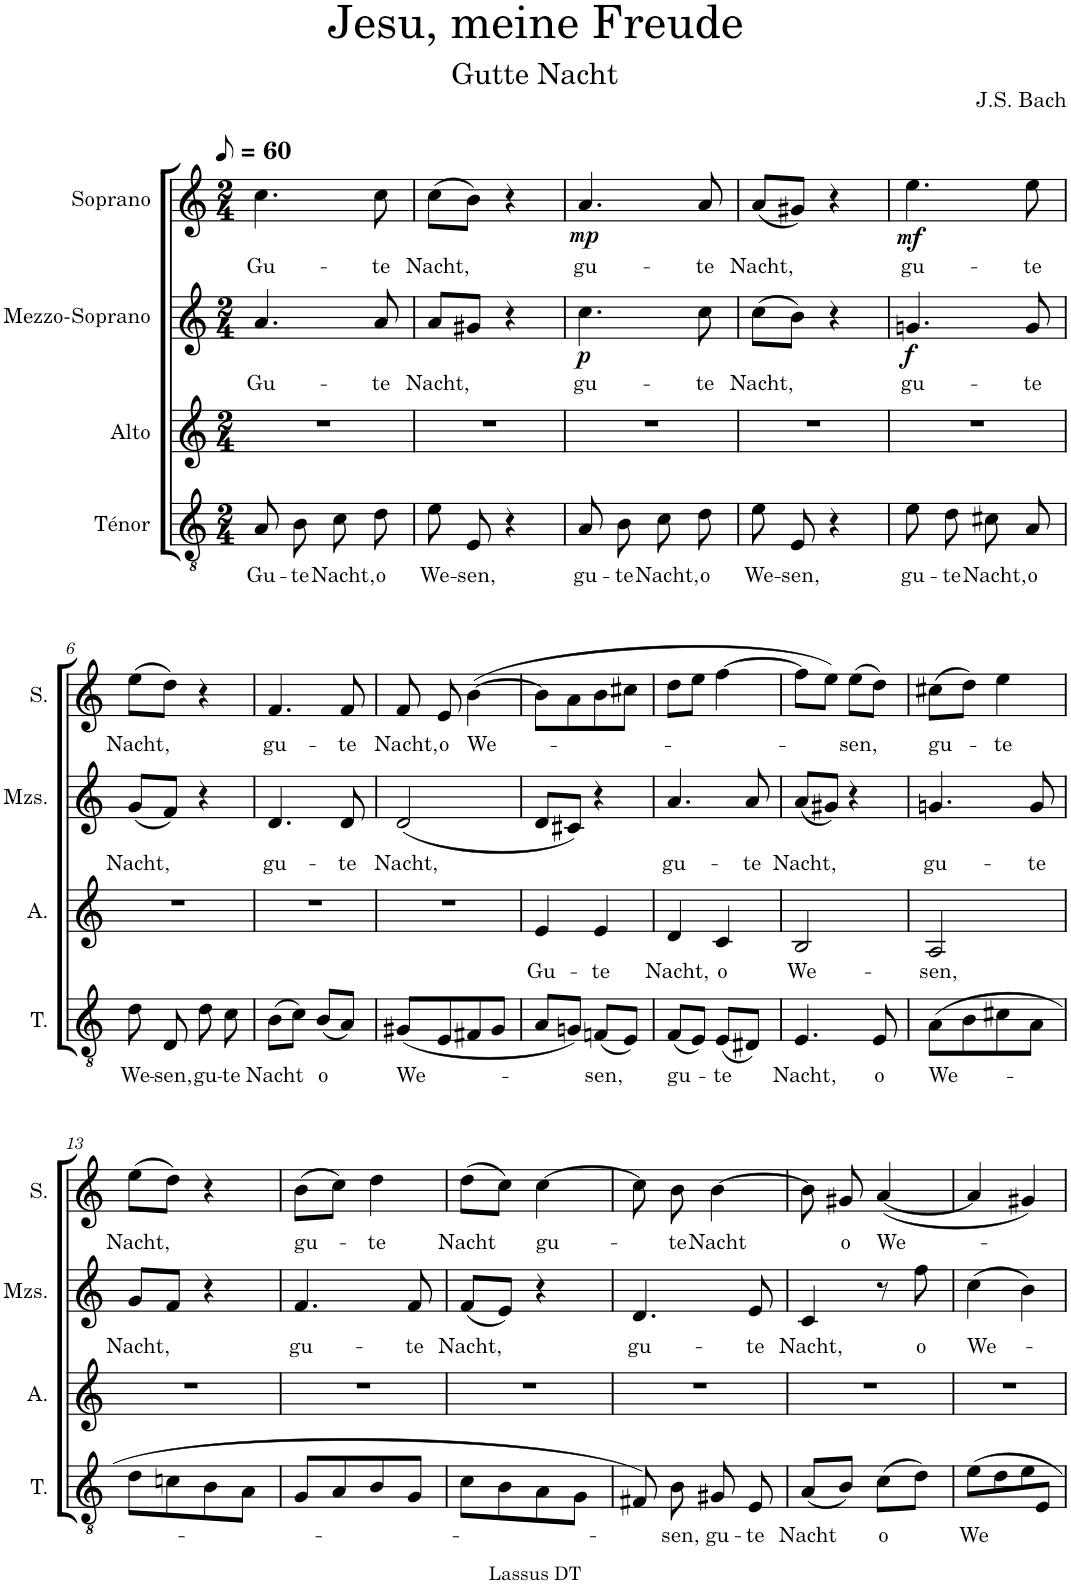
**kern	**text	**kern	**text	**kern	**text	**dynam	**kern	**text	**dynam
*part4	*part4	*part3	*part3	*part2	*part2	*part2	*part1	*part1	*part1
*staff4	*staff4	*staff3	*staff3	*staff2	*staff2	*staff2	*staff1	*staff1	*staff1
*I"Ténor	*	*I"Alto	*	*I"Mezzo-Soprano	*	*	*I"Soprano	*	*
*I'T.	*	*I'A.	*	*I'Mzs.	*	*	*I'S.	*	*
*clefGv2	*	*clefG2	*	*clefG2	*	*	*clefG2	*	*
*k[]	*	*k[]	*	*k[]	*	*	*k[]	*	*
*M2/4	*	*M2/4	*	*M2/4	*	*	*M2/4	*	*
*MM30	*	*MM30	*	*MM30	*	*	*MM30	*	*
=1	=1	=1	=1	=1	=1	=1	=1	=1	=1
!	!LO:LY:b	!	!	!	!LO:LY:b	!	!	!LO:LY:b	!
8A/	Gu-	2r	.	4.a/	Gu-	.	4.cc\	Gu-	.
!	!LO:LY:b	!	!	!	!	!	!	!	!
8B\	-te	.	.	.	.	.	.	.	.
!	!LO:LY:b	!	!	!	!	!	!	!	!
8c\	Nacht,	.	.	.	.	.	.	.	.
!	!LO:LY:b	!	!	!	!LO:LY:b	!	!	!LO:LY:b	!
8d\	o	.	.	8a/	-te	.	8cc\	-te	.
=2	=2	=2	=2	=2	=2	=2	=2	=2	=2
!	!LO:LY:b	!	!	!	!LO:LY:b	!	!	!LO:LY:b	!
8e\	We-	2r	.	8a/L	Nacht,	.	(8cc\L	Nacht,	.
!	!LO:LY:b	!	!	!	!	!	!	!	!
8E/	-sen,	.	.	8g#X/J	.	.	8b\J)	.	.
4r	.	.	.	4r	.	.	4r	.	.
=3	=3	=3	=3	=3	=3	=3	=3	=3	=3
!	!LO:LY:b	!	!	!	!LO:LY:b	!LO:DY:b	!	!LO:LY:b	!LO:DY:b
8A/	gu-	2r	.	4.cc\	gu-	p	4.a/	gu-	mp
!	!LO:LY:b	!	!	!	!	!	!	!	!
8B\	-te	.	.	.	.	.	.	.	.
!	!LO:LY:b	!	!	!	!	!	!	!	!
8c\	Nacht,	.	.	.	.	.	.	.	.
!	!LO:LY:b	!	!	!	!LO:LY:b	!	!	!LO:LY:b	!
8d\	o	.	.	8cc\	-te	.	8a/	-te	.
=4	=4	=4	=4	=4	=4	=4	=4	=4	=4
!	!LO:LY:b	!	!	!	!LO:LY:b	!	!	!LO:LY:b	!
8e\	We-	2r	.	(8cc\L	Nacht,	.	(8a/L	Nacht,	.
!	!LO:LY:b	!	!	!	!	!	!	!	!
8E/	-sen,	.	.	8b\J)	.	.	8g#X/J)	.	.
4r	.	.	.	4r	.	.	4r	.	.
=5	=5	=5	=5	=5	=5	=5	=5	=5	=5
!	!LO:LY:b	!	!	!	!LO:LY:b	!LO:DY:b	!	!LO:LY:b	!LO:DY:b
8e\	gu-	2r	.	4.gn/	gu-	f	4.ee\	gu-	mf
!	!LO:LY:b	!	!	!	!	!	!	!	!
8d\	-te	.	.	.	.	.	.	.	.
!	!LO:LY:b	!	!	!	!	!	!	!	!
8c#X\	Nacht,	.	.	.	.	.	.	.	.
!	!LO:LY:b	!	!	!	!LO:LY:b	!	!	!LO:LY:b	!
8A/	o	.	.	8g/	-te	.	8ee\	-te	.
!!LO:LB:g=z
=6	=6	=6	=6	=6	=6	=6	=6	=6	=6
!	!LO:LY:b	!	!	!	!LO:LY:b	!	!	!LO:LY:b	!
8d\	We-	2r	.	(8g/L	Nacht,	.	(8ee\L	Nacht,	.
!	!LO:LY:b	!	!	!	!	!	!	!	!
8D/	-sen,	.	.	8f/J)	.	.	8dd\J)	.	.
!	!LO:LY:b	!	!	!	!	!	!	!	!
8d\	gu-	.	.	4r	.	.	4r	.	.
!	!LO:LY:b	!	!	!	!	!	!	!	!
8c\	-te	.	.	.	.	.	.	.	.
=7	=7	=7	=7	=7	=7	=7	=7	=7	=7
!	!LO:LY:b	!	!	!	!LO:LY:b	!	!	!LO:LY:b	!
(8B\L	Nacht	2r	.	4.d/	gu-	.	4.f/	gu-	.
8c\J)	.	.	.	.	.	.	.	.	.
!	!LO:LY:b	!	!	!	!	!	!	!	!
(8B/L	o	.	.	.	.	.	.	.	.
!	!	!	!	!	!LO:LY:b	!	!	!LO:LY:b	!
8A/J)	.	.	.	8d/	-te	.	8f/	-te	.
=8	=8	=8	=8	=8	=8	=8	=8	=8	=8
!	!LO:LY:b	!	!	!	!LO:LY:b	!	!	!LO:LY:b	!
(8G#X/L	We-	2r	.	(2d/	Nacht,	.	8f/	Nacht,	.
!	!	!	!	!	!	!	!	!LO:LY:b	!
8E/	.	.	.	.	.	.	8e/	o	.
!	!	!	!	!	!	!	!	!LO:LY:b	!
8F#X/	.	.	.	.	.	.	([4b\	We-	.
8G#/J	.	.	.	.	.	.	.	.	.
=9	=9	=9	=9	=9	=9	=9	=9	=9	=9
!	!	!	!LO:LY:b	!	!	!	!	!	!
8A/L	.	4e/	Gu-	8d/L	.	.	8b\L]	.	.
8Gn/J)	.	.	.	8c#X/J)	.	.	8a\	.	.
!	!LO:LY:b	!	!LO:LY:b	!	!	!	!	!	!
(8Fn/L	-sen,	4e/	-te	4r	.	.	8b\	.	.
8E/J)	.	.	.	.	.	.	8cc#X\J	.	.
=10	=10	=10	=10	=10	=10	=10	=10	=10	=10
!	!LO:LY:b	!	!LO:LY:b	!	!LO:LY:b	!	!	!	!
(8F/L	gu-	4d/	Nacht,	4.a/	gu-	.	8dd\L	.	.
8E/J)	.	.	.	.	.	.	8ee\J	.	.
!	!LO:LY:b	!	!LO:LY:b	!	!	!	!	!	!
(8E/L	-te	4c/	o	.	.	.	[4ff\	.	.
!	!	!	!	!	!LO:LY:b	!	!	!	!
8D#X/J)	.	.	.	8a/	-te	.	.	.	.
=11	=11	=11	=11	=11	=11	=11	=11	=11	=11
!	!LO:LY:b	!	!LO:LY:b	!	!LO:LY:b	!	!	!	!
4.E/	Nacht,	2B/	We-	(8a/L	Nacht,	.	8ff\L]	.	.
.	.	.	.	8g#X/J)	.	.	8ee\J)	.	.
!	!	!	!	!	!	!	!	!LO:LY:b	!
.	.	.	.	4r	.	.	(8ee\L	-sen,	.
!	!LO:LY:b	!	!	!	!	!	!	!	!
8E/	o	.	.	.	.	.	8dd\J)	.	.
=12	=12	=12	=12	=12	=12	=12	=12	=12	=12
!	!LO:LY:b	!	!LO:LY:b	!	!LO:LY:b	!	!	!LO:LY:b	!
(8A\L	We-	2A/	-sen,	4.gn/	gu-	.	(8cc#X\L	gu-	.
8B\	.	.	.	.	.	.	8dd\J)	.	.
!	!	!	!	!	!	!	!	!LO:LY:b	!
8c#X\	.	.	.	.	.	.	4ee\	-te	.
!	!	!	!	!	!LO:LY:b	!	!	!	!
8A\J	.	.	.	8g/	-te	.	.	.	.
!!LO:LB:g=z
=13	=13	=13	=13	=13	=13	=13	=13	=13	=13
!	!	!	!	!	!LO:LY:b	!	!	!LO:LY:b	!
8d\L	.	2r	.	8g/L	Nacht,	.	(8ee\L	Nacht,	.
8cn\	.	.	.	8f/J	.	.	8dd\J)	.	.
8B\	.	.	.	4r	.	.	4r	.	.
8A\J	.	.	.	.	.	.	.	.	.
=14	=14	=14	=14	=14	=14	=14	=14	=14	=14
!	!	!	!	!	!LO:LY:b	!	!	!LO:LY:b	!
8G/L	.	2r	.	4.f/	gu-	.	(8b\L	gu-	.
8A/	.	.	.	.	.	.	8cc\J)	.	.
!	!	!	!	!	!	!	!	!LO:LY:b	!
8B/	.	.	.	.	.	.	4dd\	te	.
!	!	!	!	!	!LO:LY:b	!	!	!	!
8G/J	.	.	.	8f/	-te	.	.	.	.
=15	=15	=15	=15	=15	=15	=15	=15	=15	=15
!	!	!	!	!	!LO:LY:b	!	!	!LO:LY:b	!
8c\L	.	2r	.	(8f/L	Nacht,	.	(8dd\L	Nacht	.
8B\	.	.	.	8e/J)	.	.	8cc\J)	.	.
!	!	!	!	!	!	!	!	!LO:LY:b	!
8A\	.	.	.	4r	.	.	[4cc\	gu-	.
8G\J	.	.	.	.	.	.	.	.	.
=16	=16	=16	=16	=16	=16	=16	=16	=16	=16
!	!	!	!	!	!LO:LY:b	!	!	!	!
8F#X/)	.	2r	.	4.d/	gu-	.	8cc\]	.	.
!	!LO:LY:b	!	!	!	!	!	!	!LO:LY:b	!
8B\	-sen,	.	.	.	.	.	8b\	-te	.
!	!LO:LY:b	!	!	!	!	!	!	!LO:LY:b	!
8G#X/	gu-	.	.	.	.	.	[4b\	Nacht	.
!	!LO:LY:b	!	!	!	!LO:LY:b	!	!	!	!
8E/	-te	.	.	8e/	-te	.	.	.	.
=17	=17	=17	=17	=17	=17	=17	=17	=17	=17
!	!LO:LY:b	!	!	!	!LO:LY:b	!	!	!	!
(8A/L	Nacht	2r	.	4c/	Nacht,	.	8b\]	.	.
!	!	!	!	!	!	!	!	!LO:LY:b	!
8B/J)	.	.	.	.	.	.	8g#X/	o	.
!	!LO:LY:b	!	!	!	!	!	!	!LO:LY:b	!
(8c\L	o	.	.	8r	.	.	([4a/	We-	.
!	!	!	!	!	!LO:LY:b	!	!	!	!
8d\J)	.	.	.	8ff\	o	.	.	.	.
=18	=18	=18	=18	=18	=18	=18	=18	=18	=18
!	!LO:LY:b	!	!	!	!LO:LY:b	!	!	!	!
8e\L	We	2r	.	(4cc\	We-	.	4a/]	.	.
8d\	.	.	.	.	.	.	.	.	.
8e\	.	.	.	4b\)	.	.	4g#X/)	.	.
8E/J	.	.	.	.	.	.	.	.	.
=	=	=	=	=	=	=	=	=	=
*-	*-	*-	*-	*-	*-	*-	*-	*-	*-
